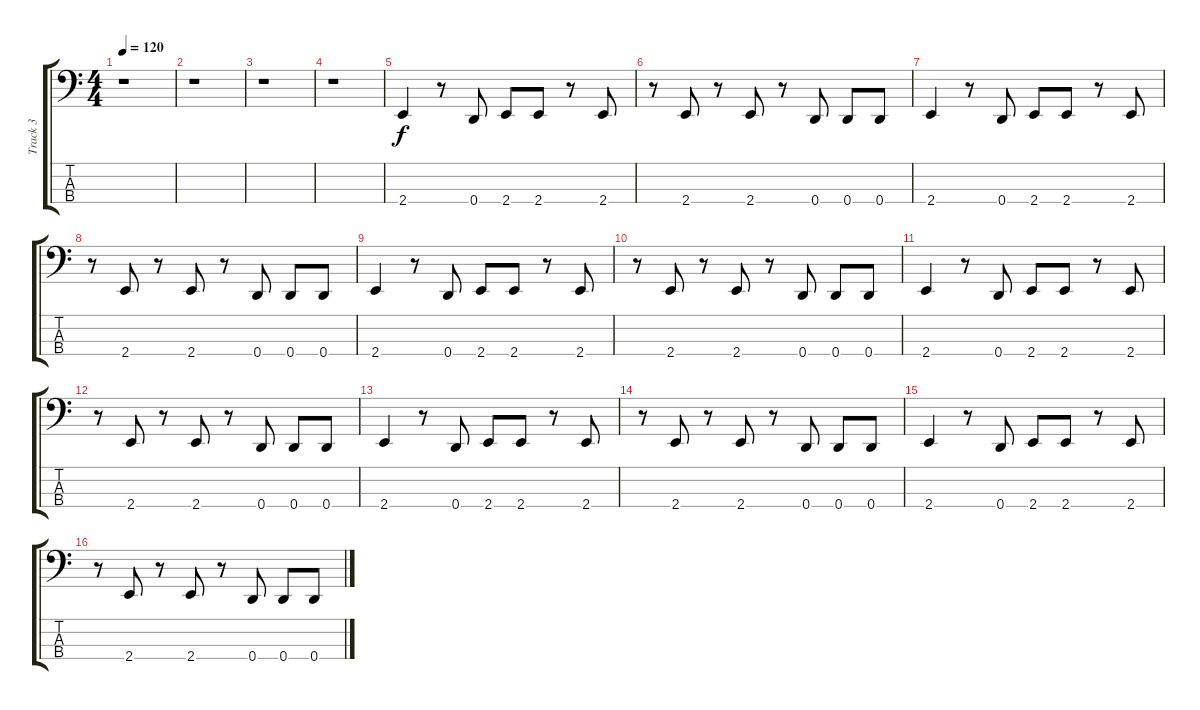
\track ("Track 3" "Track 3") {instrument electricbasspick}
\staff {score tabs}
\tuning (G2 D2 A1 D1) {hide}
\ts (4 4)
\tempo 120
\clef f4
\ks c
r.1{dy f instrument electricbasspick} |
r.1 |
r.1 |
r.1 |
2.4.4 r.8 0.4.8 2.4.8 2.4.8 r.8 2.4.8 |
r.8 2.4.8 r.8 2.4.8 r.8 0.4.8 0.4.8 0.4.8 |
2.4.4 r.8 0.4.8 2.4.8 2.4.8 r.8 2.4.8 |
r.8 2.4.8 r.8 2.4.8 r.8 0.4.8 0.4.8 0.4.8 |
2.4.4 r.8 0.4.8 2.4.8 2.4.8 r.8 2.4.8 |
r.8 2.4.8 r.8 2.4.8 r.8 0.4.8 0.4.8 0.4.8 |
2.4.4 r.8 0.4.8 2.4.8 2.4.8 r.8 2.4.8 |
r.8 2.4.8 r.8 2.4.8 r.8 0.4.8 0.4.8 0.4.8 |
2.4.4 r.8 0.4.8 2.4.8 2.4.8 r.8 2.4.8 |
r.8 2.4.8 r.8 2.4.8 r.8 0.4.8 0.4.8 0.4.8 |
2.4.4 r.8 0.4.8 2.4.8 2.4.8 r.8 2.4.8 |
r.8 2.4.8 r.8 2.4.8 r.8 0.4.8 0.4.8 0.4.8
